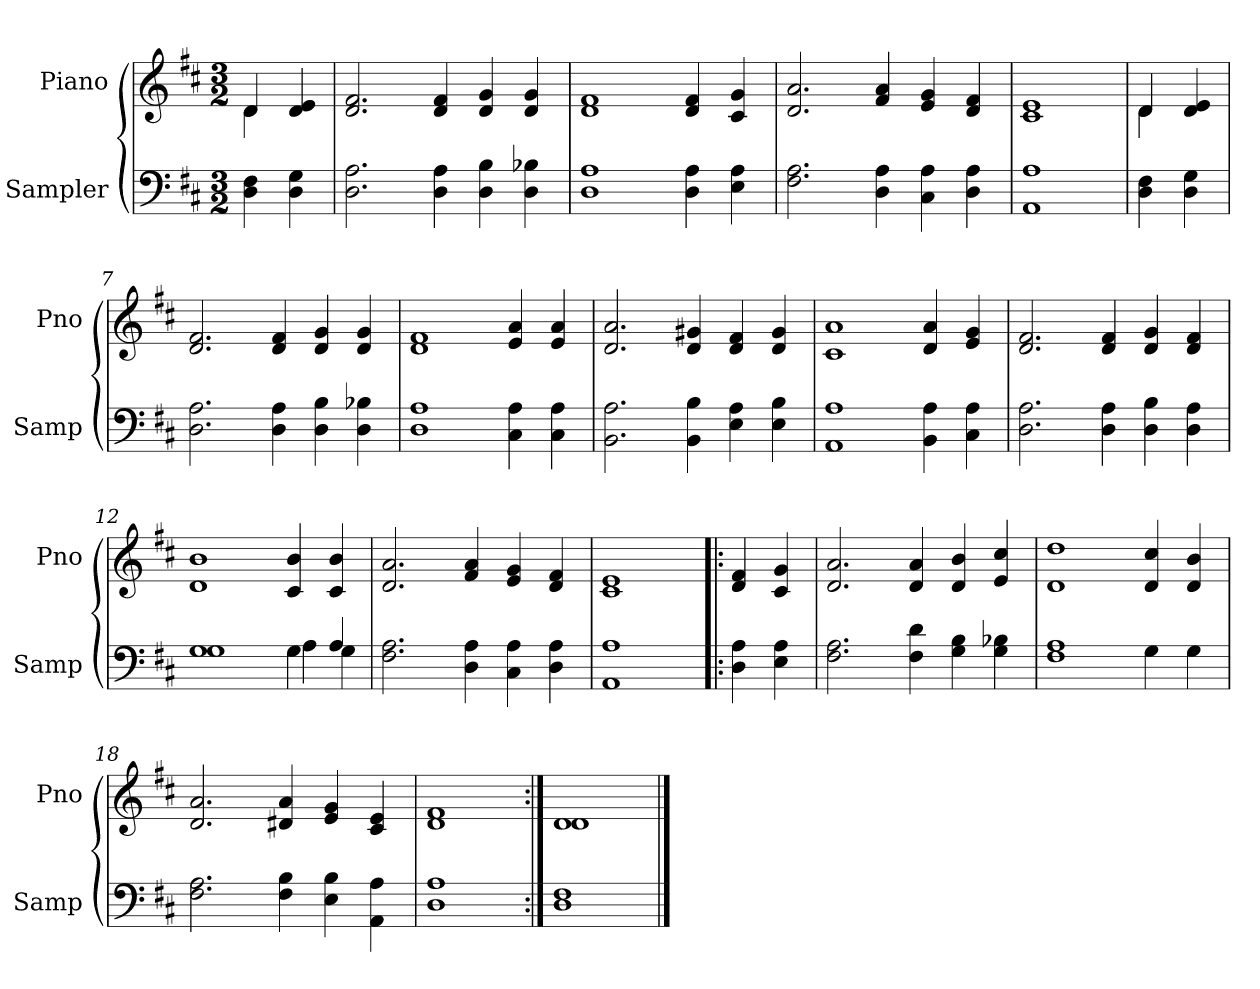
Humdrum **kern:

**kern	**kern
*part2	*part1
*staff2	*staff1
*I"Sampler	*I"Piano
*I'Samp	*I'Pno
*clefF4	*clefG2
*k[f#c#]	*k[f#c#]
*D:	*D:
*M3/2	*M3/2
=1	=1
*	*^
4D\ 4F#\	4d/	4d
4D\ 4G\	4d/ 4e/	4ryy
*	*v	*v
=2	=2
2.D\ 2.A\	2.d/ 2.f#/
4D\ 4A\	4d/ 4f#/
4D\ 4B\	4d/ 4g/
4D\ 4B-X\	4d/ 4g/
=3	=3
1D\ 1A\	1d/ 1f#/
4D\ 4A\	4d/ 4f#/
4E\ 4A\	4c#/ 4g/
=4	=4
2.F#\ 2.A\	2.d/ 2.a/
4D\ 4A\	4f#/ 4a/
4C#\ 4A\	4e/ 4g/
4D\ 4A\	4d/ 4f#/
=5	=5
1AA\ 1A\	1c#/ 1e/
=6	=6
*	*^
4D\ 4F#\	4d/	4d
4D\ 4G\	4d/ 4e/	4ryy
*	*v	*v
=7	=7
2.D\ 2.A\	2.d/ 2.f#/
4D\ 4A\	4d/ 4f#/
4D\ 4B\	4d/ 4g/
4D\ 4B-X\	4d/ 4g/
=8	=8
1D\ 1A\	1d/ 1f#/
4C#\ 4A\	4e/ 4a/
4C#\ 4A\	4e/ 4a/
=9	=9
2.BB\ 2.A\	2.d/ 2.a/
4BB\ 4B\	4d/ 4g#X/
4E\ 4A\	4d/ 4f#/
4E\ 4B\	4d/ 4g#/
=10	=10
1AA\ 1A\	1c#/ 1a/
4BB\ 4A\	4d/ 4a/
4C#\ 4A\	4e/ 4g/
=11	=11
2.D\ 2.A\	2.d/ 2.f#/
4D\ 4A\	4d/ 4f#/
4D\ 4B\	4d/ 4g/
4D\ 4A\	4d/ 4f#/
=12	=12
*^	*
1G\	1G	1d/ 1b/
4G\	4A	4c#/ 4b/
4A/	4G	4c#/ 4b/
*v	*v	*
=13	=13
2.F#\ 2.A\	2.d/ 2.a/
4D\ 4A\	4f#/ 4a/
4C#\ 4A\	4e/ 4g/
4D\ 4A\	4d/ 4f#/
=14	=14
1AA\ 1A\	1c#/ 1e/
=15!|:	=15!|:
4D\ 4A\	4d/ 4f#/
4E\ 4A\	4c#/ 4g/
=16	=16
2.F#\ 2.A\	2.d/ 2.a/
4F#\ 4d\	4d/ 4a/
4G\ 4B\	4d/ 4b/
4G\ 4B-X\	4e/ 4cc#/
=17	=17
1F#\ 1A\	1d/ 1dd/
4G\	4d/ 4cc#/
4G\	4d/ 4b/
=18	=18
2.F#\ 2.A\	2.d/ 2.a/
4F#\ 4B\	4d#X/ 4a/
4E\ 4B\	4e/ 4g/
4AA\ 4A\	4c#/ 4e/
=19	=19
1D\ 1A\	1d/ 1f#/
=20:|!	=20:|!
*	*^
1D\ 1F#\	1d/	1d
*	*v	*v
==	==
*-	*-
